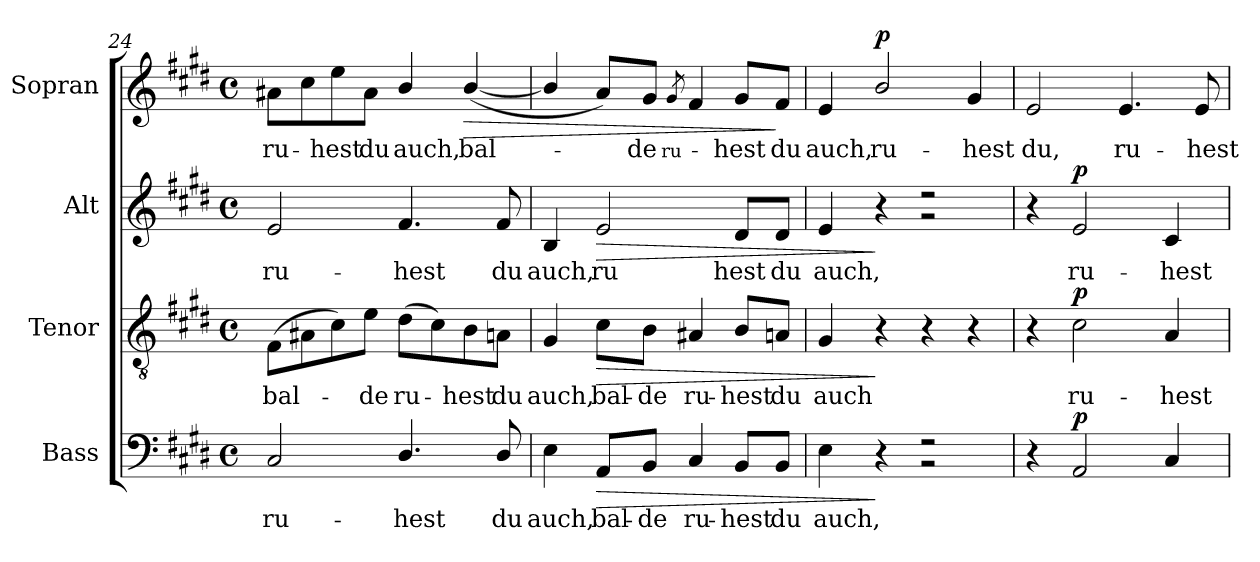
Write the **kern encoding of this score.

**kern	**text	**dynam	**kern	**text	**dynam	**kern	**text	**dynam	**kern	**text	**dynam
*part4	*part4	*part4	*part3	*part3	*part3	*part2	*part2	*part2	*part1	*part1	*part1
*staff4	*staff4	*staff4	*staff3	*staff3	*staff3	*staff2	*staff2	*staff2	*staff1	*staff1	*staff1
*I"Bass	*	*	*I"Tenor	*	*	*I"Alt	*	*	*I"Sopran	*	*
*I'B.	*	*	*I'T.	*	*	*I'A.	*	*	*I'S.	*	*
*clefF4	*	*	*clefGv2	*	*	*clefG2	*	*	*clefG2	*	*
*	*	*	*ITrd7c12	*	*	*	*	*	*	*	*
*k[f#c#g#d#]	*	*	*k[f#c#g#d#]	*	*	*k[f#c#g#d#]	*	*	*k[f#c#g#d#]	*	*
*E:	*	*	*E:	*	*	*E:	*	*	*E:	*	*
*M4/4	*	*	*M4/4	*	*	*M4/4	*	*	*M4/4	*	*
*met(c)	*	*	*met(c)	*	*	*met(c)	*	*	*met(c)	*	*
=24	=24	=24	=24	=24	=24	=24	=24	=24	=24	=24	=24
!	!LO:LY:b:color=#000000	!	!	!	!	!	!	!	!	!	!
!	!	!	!	!LO:LY:b:color=#000000	!	!	!	!	!	!	!
!	!	!	!	!	!	!	!LO:LY:b:color=#000000	!	!	!	!
!	!	!	!	!	!	!	!	!	!	!LO:LY:b:color=#000000	!
2C#i/	ru-	.	(8FF#i\L	bal-	.	2ei/	ru-	.	8a#Xi\L	ru-	.
.	.	.	8AA#Xi\	.	.	.	.	.	8cc#i\	.	.
!	!	!	!	!	!	!	!	!	!	!LO:LY:b:color=#000000	!
.	.	.	8C#i\)	.	.	.	.	.	8eei\	-hest	.
!	!	!	!	!LO:LY:b:color=#000000	!	!	!	!	!	!	!
!	!	!	!	!	!	!	!	!	!	!LO:LY:b:color=#000000	!
.	.	.	8Ei\J	-de	.	.	.	.	8a#i\J	du	.
!	!LO:LY:b:color=#000000	!	!	!	!	!	!	!	!	!	!
!	!	!	!	!LO:LY:b:color=#000000	!	!	!	!	!	!	!
!	!	!	!	!	!	!	!LO:LY:b:color=#000000	!	!	!	!
!	!	!	!	!	!	!	!	!	!	!LO:LY:b:color=#000000	!
4.D#i/	-hest	.	(8D#i\L	ru-	.	4.f#i/	-hest	.	4bi/	auch,	.
.	.	.	8C#i\)	.	.	.	.	.	.	.	.
!	!	!	!	!LO:LY:b:color=#000000	!	!	!	!	!	!	!
!	!	!	!	!	!	!	!	!	!	!LO:LY:b:color=#000000	!LO:HP:b
.	.	.	8BBi\	-hest	.	.	.	.	([4bi/	bal-	>
!	!LO:LY:b:color=#000000	!	!	!	!	!	!	!	!	!	!
!	!	!	!	!LO:LY:b:color=#000000	!	!	!	!	!	!	!
!	!	!	!	!	!	!	!LO:LY:b:color=#000000	!	!	!	!
8D#i/	du	.	8AAni\J	du	.	8f#i/	du	.	.	.	.
!!LO:LB:g=z
=25	=25	=25	=25	=25	=25	=25	=25	=25	=25	=25	=25
!	!LO:LY:b:color=#000000	!	!	!	!	!	!	!	!	!	!
!	!	!	!	!LO:LY:b:color=#000000	!	!	!	!	!	!	!
!	!	!	!	!	!	!	!LO:LY:b:color=#000000	!	!	!	!
4Ei\	auch,	.	4GG#i/	auch,	.	4Bi/	auch,	.	4bi/]	.	.
!	!LO:LY:b:color=#000000	!LO:HP:b	!	!	!	!	!	!	!	!	!
!	!	!	!	!LO:LY:b:color=#000000	!LO:HP:b	!	!	!	!	!	!
!	!	!	!	!	!	!	!LO:LY:b:color=#000000	!LO:HP:b	!	!	!
8AAi/L	bal-	>	8C#i\L	bal-	>	2ei/	ru	>	8ai/L)	.	.
!	!LO:LY:b:color=#000000	!	!	!	!	!	!	!	!	!	!
!	!	!	!	!LO:LY:b:color=#000000	!	!	!	!	!	!	!
!	!	!	!	!	!	!	!	!	!	!LO:LY:b:color=#000000	!
8BBi/J	-de	.	8BBi\J	-de	.	.	.	.	8g#i/J	-de	.
!	!	!	!	!	!	!	!	!	!	!LO:LY:b:color=#000000	!
.	.	.	.	.	.	.	.	.	8qg#i/	ru-	.
!	!LO:LY:b:color=#000000	!	!	!	!	!	!	!	!	!	!
!	!	!	!	!LO:LY:b:color=#000000	!	!	!	!	!	!	!
4C#i/	ru-	.	4AA#Xi/	ru-	.	.	.	.	4f#i/	.	.
!	!LO:LY:b:color=#000000	!	!	!	!	!	!	!	!	!	!
!	!	!	!	!LO:LY:b:color=#000000	!	!	!	!	!	!	!
!	!	!	!	!	!	!	!LO:LY:b:color=#000000	!	!	!	!
!	!	!	!	!	!	!	!	!	!	!LO:LY:b:color=#000000	!
8BBi/L	-hest	.	8BBi/L	-hest	.	8d#i/L	hest	.	8g#i/L	-hest	.
!	!LO:LY:b:color=#000000	!	!	!	!	!	!	!	!	!	!
!	!	!	!	!LO:LY:b:color=#000000	!	!	!	!	!	!	!
!	!	!	!	!	!	!	!LO:LY:b:color=#000000	!	!	!	!
!	!	!	!	!	!	!	!	!	!	!LO:LY:b:color=#000000	!
8BBi/J	du	.	8AAni/J	du	.	8d#i/J	du	.	8f#i/J	du	]
=26	=26	=26	=26	=26	=26	=26	=26	=26	=26	=26	=26
!	!LO:LY:b:color=#000000	!	!	!	!	!	!	!	!	!	!
*^	*	*	*	*	*	*	*	*	*	*	*
!	!	!	!	!	!LO:LY:b:color=#000000	!	!	!	!	!	!	!
!	!	!	!	!	!	!	!	!LO:LY:b:color=#000000	!	!	!	!
*	*	*	*	*	*	*	*^	*	*	*	*	*
!	!	!	!	!	!	!	!	!	!	!	!	!LO:LY:b:color=#000000	!
4Ei\	2ryy	auch,	.	4GG#i/	auch	.	4ei/	2ryy	auch,	.	4ei/	auch,	.
!	!	!	!	!	!	!	!	!	!	!	!	!LO:LY:b:color=#000000	!
4r	.	.	]	4r	.	]	4r	.	.	]	2bi/	ru-	p
2r	2r	.	.	4r	.	.	2r	2r	.	.	.	.	.
!	!	!	!	!	!	!	!	!	!	!	!	!LO:LY:b:color=#000000	!
.	.	.	.	4r	.	.	.	.	.	.	4g#i/	-hest	.
*v	*v	*	*	*	*	*	*v	*v	*	*	*	*	*
=27	=27	=27	=27	=27	=27	=27	=27	=27	=27	=27	=27
!	!	!	!	!	!	!	!	!	!	!LO:LY:b:color=#000000	!
4r	.	.	4r	.	.	4r	.	.	2ei/	du,	.
!	!	!	!	!LO:LY:b:color=#000000	!	!	!	!	!	!	!
!	!	!	!	!	!	!	!LO:LY:b:color=#000000	!	!	!	!
2AAi/	.	p	2C#i\	ru-	p	2ei/	ru-	p	.	.	.
!	!	!	!	!	!	!	!	!	!	!LO:LY:b:color=#000000	!
.	.	.	.	.	.	.	.	.	4.ei/	ru-	.
!	!	!	!	!LO:LY:b:color=#000000	!	!	!	!	!	!	!
!	!	!	!	!	!	!	!LO:LY:b:color=#000000	!	!	!	!
4C#i/	.	.	4AAi/	-hest	.	4c#i/	-hest	.	.	.	.
!	!	!	!	!	!	!	!	!	!	!LO:LY:b:color=#000000	!
.	.	.	.	.	.	.	.	.	8ei/	-hest	.
=	=	=	=	=	=	=	=	=	=	=	=
*-	*-	*-	*-	*-	*-	*-	*-	*-	*-	*-	*-
